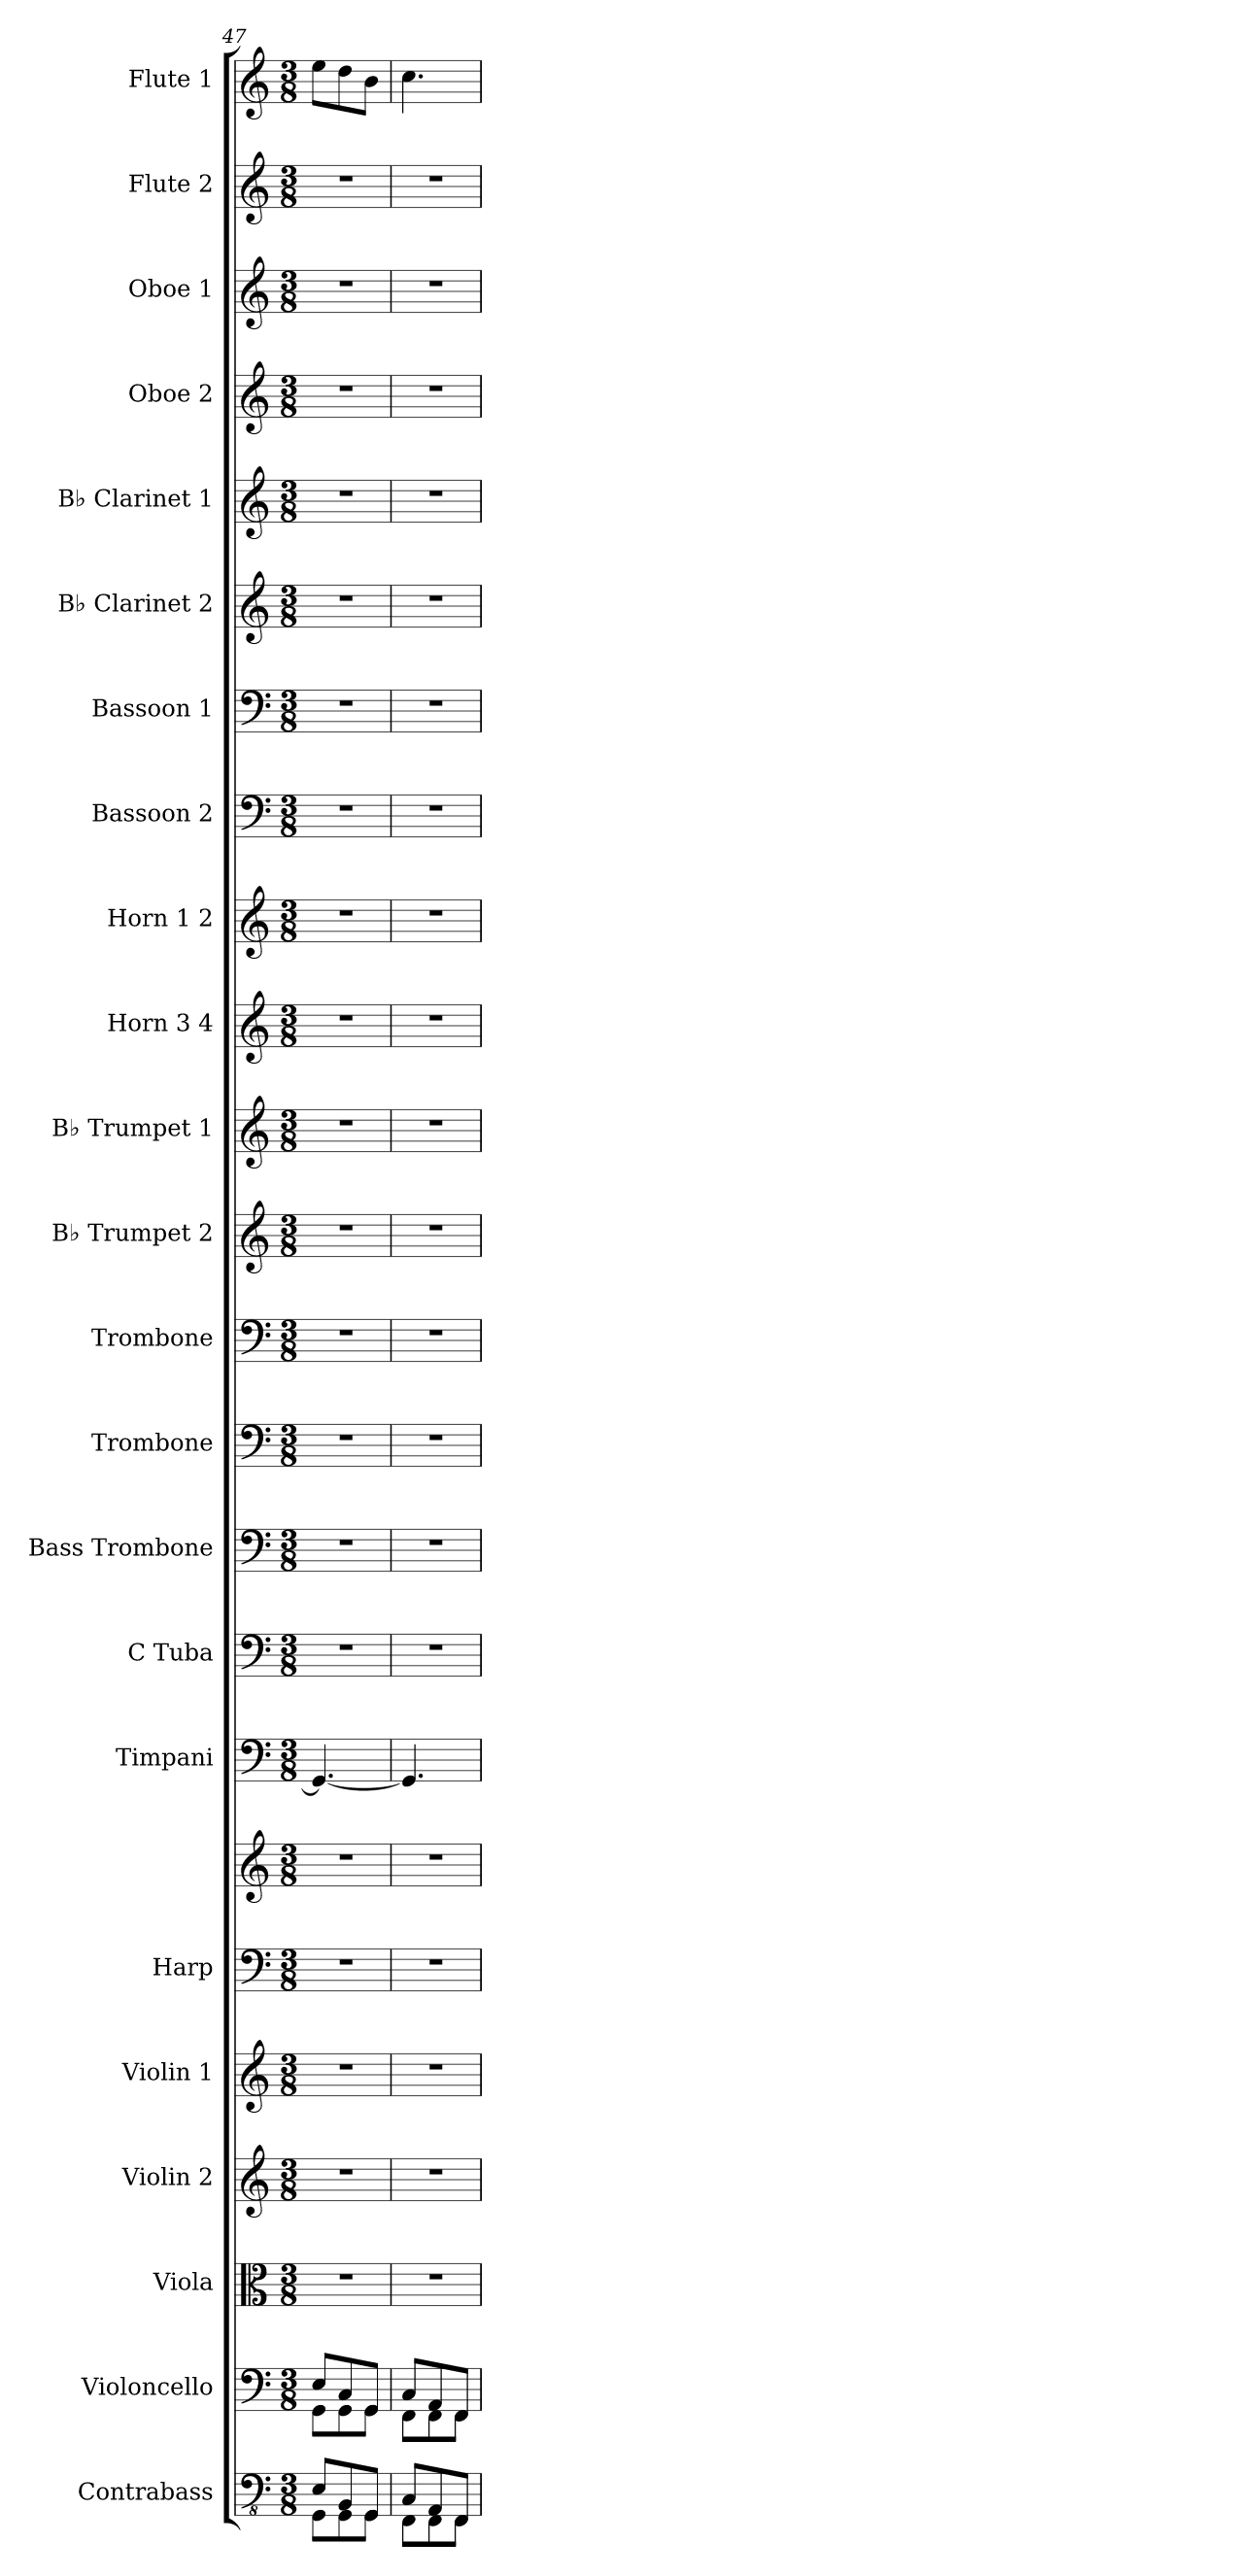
**kern	**kern	**kern	**kern	**kern	**kern	**kern	**kern	**kern	**kern	**kern	**kern	**kern	**kern	**kern	**kern	**kern	**kern	**kern	**kern	**kern	**kern	**kern	**kern
*part23	*part22	*part21	*part20	*part19	*part18	*part18	*part17	*part16	*part15	*part14	*part13	*part12	*part11	*part10	*part9	*part8	*part7	*part6	*part5	*part4	*part3	*part2	*part1
*staff24	*staff23	*staff22	*staff21	*staff20	*staff19	*staff18	*staff17	*staff16	*staff15	*staff14	*staff13	*staff12	*staff11	*staff10	*staff9	*staff8	*staff7	*staff6	*staff5	*staff4	*staff3	*staff2	*staff1
*I"Contrabass	*I"Violoncello	*I"Viola	*I"Violin 2	*I"Violin 1	*I"Harp	*	*I"Timpani	*I"C Tuba	*I"Bass Trombone	*I"Trombone	*I"Trombone	*I"B♭ Trumpet 2	*I"B♭ Trumpet 1	*I"Horn 3 4	*I"Horn 1 2	*I"Bassoon 2	*I"Bassoon 1	*I"B♭ Clarinet 2	*I"B♭ Clarinet 1	*I"Oboe 2	*I"Oboe 1	*I"Flute 2	*I"Flute 1
*I'Cbs.	*I'Vlc.	*I'Vla.	*I'Vln. 2	*I'Vln. 1	*I'Hrp.	*	*I'Timp.	*I'C Tu.	*I'B. Trb.	*I'Trb.	*I'Trb.	*I'B♭ Tpt. 2	*I'B♭ Tpt. 1	*I'Hn. 3 4	*I'Hn. 1 2	*I'Bsn. 2	*I'Bsn. 1	*I'B♭ Cl. 2	*I'B♭ Cl. 1	*I'Ob. 2	*I'Ob. 1	*I'Fl. 2	*I'Fl. 1
*clefFv4	*clefF4	*clefC3	*clefG2	*clefG2	*clefF4	*clefG2	*clefF4	*clefF4	*clefF4	*clefF4	*clefF4	*clefG2	*clefG2	*clefG2	*clefG2	*clefF4	*clefF4	*clefG2	*clefG2	*clefG2	*clefG2	*clefG2	*clefG2
*	*	*	*	*	*	*	*	*	*	*	*	*ITrd1c2	*ITrd1c2	*ITrd4c7	*ITrd4c7	*	*	*ITrd1c2	*ITrd1c2	*	*	*	*
*k[]	*k[]	*k[]	*k[]	*k[]	*k[]	*k[]	*k[]	*k[]	*k[]	*k[]	*k[]	*k[b-e-]	*k[b-e-]	*k[b-]	*k[b-]	*k[]	*k[]	*k[b-e-]	*k[b-e-]	*k[]	*k[]	*k[]	*k[]
*C:	*C:	*C:	*C:	*C:	*C:	*C:	*C:	*C:	*C:	*C:	*C:	*B-:	*B-:	*F:	*F:	*C:	*C:	*B-:	*B-:	*C:	*C:	*C:	*C:
*M3/8	*M3/8	*M3/8	*M3/8	*M3/8	*M3/8	*M3/8	*M3/8	*M3/8	*M3/8	*M3/8	*M3/8	*M3/8	*M3/8	*M3/8	*M3/8	*M3/8	*M3/8	*M3/8	*M3/8	*M3/8	*M3/8	*M3/8	*M3/8
=47	=47	=47	=47	=47	=47	=47	=47	=47	=47	=47	=47	=47	=47	=47	=47	=47	=47	=47	=47	=47	=47	=47	=47
*^	*^	*	*	*	*	*	*	*	*	*	*	*	*	*	*	*	*	*	*	*	*	*	*
8EE/L	8GGG\L	8E/L	8GG\L	4.r	4.r	4.r	4.r	4.r	4.GG/_	4.r	4.r	4.r	4.r	4.r	4.r	4.r	4.r	4.r	4.r	4.r	4.r	4.r	4.r	4.r	8ee\L
8BBB/	8GGG\	8C/	8GG\	.	.	.	.	.	.	.	.	.	.	.	.	.	.	.	.	.	.	.	.	.	8dd\
8GGG/J	8GGG\J	8GG/J	8GG\J	.	.	.	.	.	.	.	.	.	.	.	.	.	.	.	.	.	.	.	.	.	8b\J
=48	=48	=48	=48	=48	=48	=48	=48	=48	=48	=48	=48	=48	=48	=48	=48	=48	=48	=48	=48	=48	=48	=48	=48	=48	=48
8CC/L	8FFF\L	8C/L	8FF\L	4.r	4.r	4.r	4.r	4.r	4.GG/]	4.r	4.r	4.r	4.r	4.r	4.r	4.r	4.r	4.r	4.r	4.r	4.r	4.r	4.r	4.r	4.cc\
8AAA/	8FFF\	8AA/	8FF\	.	.	.	.	.	.	.	.	.	.	.	.	.	.	.	.	.	.	.	.	.	.
8FFF/J	8FFF\J	8FF/J	8FF\J	.	.	.	.	.	.	.	.	.	.	.	.	.	.	.	.	.	.	.	.	.	.
*v	*v	*	*	*	*	*	*	*	*	*	*	*	*	*	*	*	*	*	*	*	*	*	*	*	*
*	*v	*v	*	*	*	*	*	*	*	*	*	*	*	*	*	*	*	*	*	*	*	*	*	*
=	=	=	=	=	=	=	=	=	=	=	=	=	=	=	=	=	=	=	=	=	=	=	=
*-	*-	*-	*-	*-	*-	*-	*-	*-	*-	*-	*-	*-	*-	*-	*-	*-	*-	*-	*-	*-	*-	*-	*-
